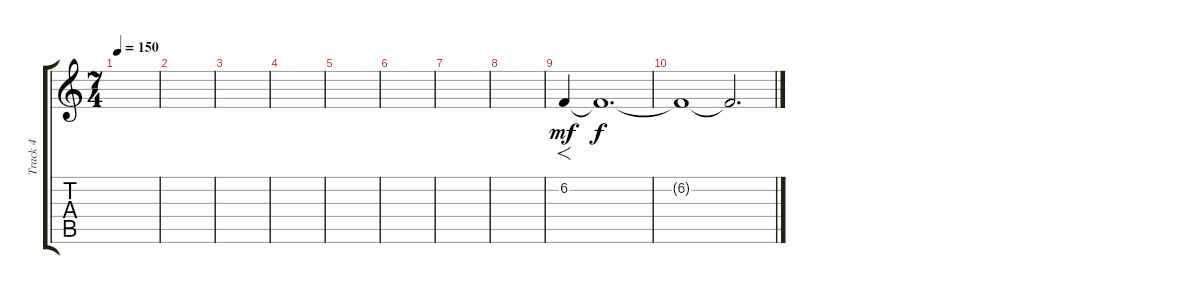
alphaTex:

\track ("Track 4" "Track 4") {instrument cello}
\staff {score tabs}
\tuning (E4 B3 G3 D3 A2 E2) {hide}
\ts (7 4)
\tempo 150
\clef g2
\ks c
|
|
|
|
|
|
|
|
6.2.4{f dy mf volume 4} 6.2{t}.1{d dy f volume 8} |
6.2{t}.1 6.2{t}.2{d}
